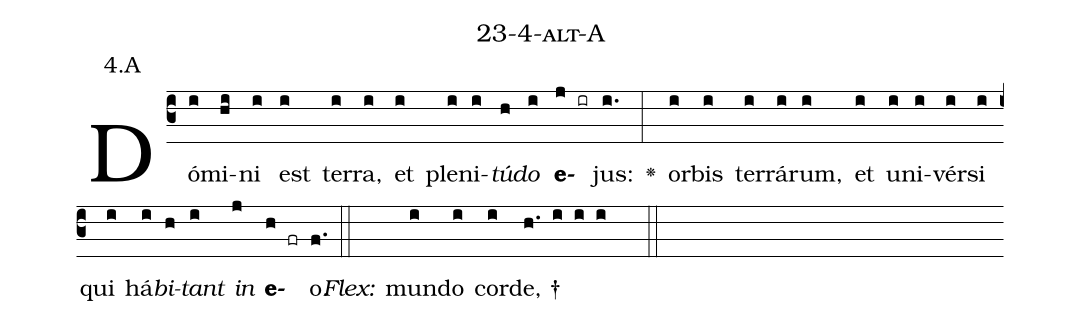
name: 23-4-alt-A;
annotation: 4.A;
%%
(c3)Dó(i)mi(hi)ni(i) est(i) ter(i)ra,(i) et(i) ple(i)ni(i)<i>tú</i>(h)<i>do</i>(i) <b>e</b>(j ir)jus:(i.) <v>\greheightstar</v>(:) or(i)bis(i) ter(i)rá(i)rum,(i) et(i) u(i)ni(i)vér(i)si(i) qui(i) há(i)<i>bi</i>(h)<i>tant</i>(i) <i>in</i>(j) <b>e</b>(h fr)o.(f.) (::)
<i>Flex:</i>()  mun(i)do(i) cor(i)de, †(h. i i i  ::)

%E(i) u(h) o(i) u(j) a(h) e.(f.) (::)
